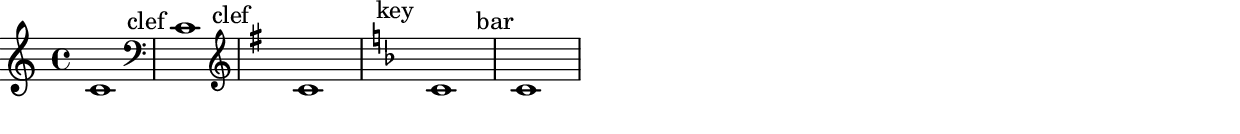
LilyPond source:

%% Generated by lilypond-book
%% Options: [exampleindent=10.16\mm,indent=0\mm,line-width=160\mm]
\include "lilypond-book-preamble.ly"


% ****************************************************************
% Start cut-&-pastable-section
% ****************************************************************

#(ly:set-option 'eps-box-padding 3.000000)



\paper {
  indent = 0\mm
  line-width = 160\mm
  % offset the left padding, also add 1mm as lilypond creates cropped
  % images with a little space on the right
  line-width = #(- line-width (* mm  3.000000) (* mm 1))
}

\layout {
  
}




% ****************************************************************
% ly snippet:
% ****************************************************************
\sourcefilename "/lilypond-2.24.3/input/regression/mark-align-priority.ly"
\sourcefileline 0

\header {
  texidoc = "When the break-align-symbols property is given as a list,
  the alignment depends on which symbols are visible."
}

\version "2.23.14"
  
\relative {
  \override Score.TextMark.break-align-symbols = #'(clef key-signature staff-bar)
  \override Score.TextMark.self-alignment-X = #CENTER
  c'1
  \clef "bass"
  \textMark "clef"
  \noBreak

  c1
  \clef "treble"
  \key g \major
  \textMark "clef"
  \noBreak

  c1
  \key f \major
  \textMark "key"
  \noBreak

  c1
  \textMark "bar"
  \noBreak

  c1
}



% ****************************************************************
% end ly snippet
% ****************************************************************
